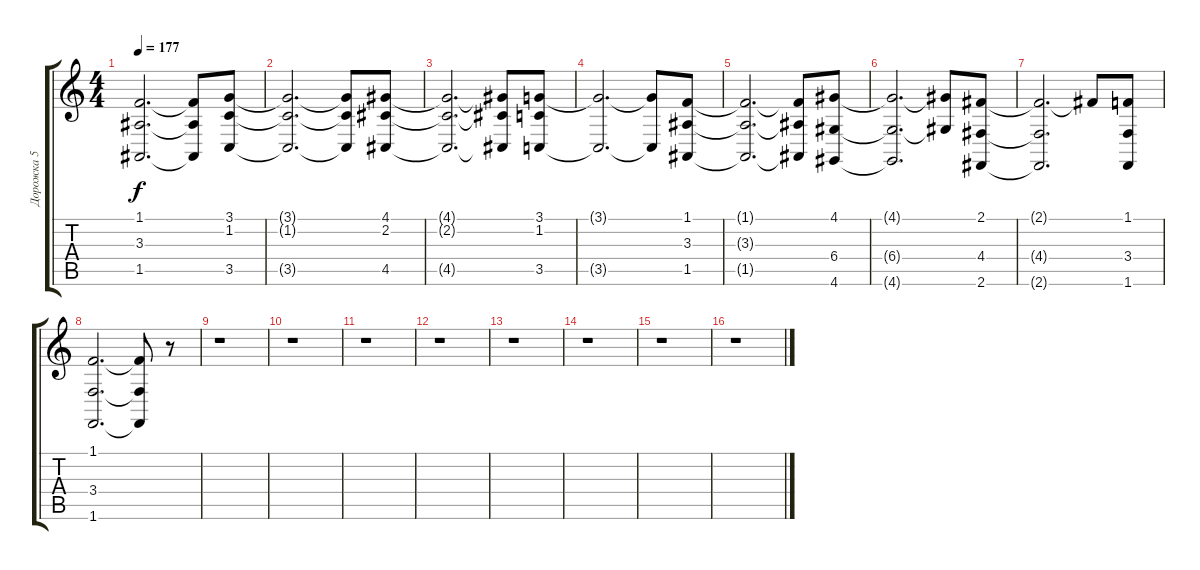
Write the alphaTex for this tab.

\track ("Дорожка 5" "Дорожка 5") {instrument synthstrings1}
\staff {score tabs}
\tuning (E4 B3 G3 D3 A2 E2) {hide}
\ts (4 4)
\tempo 177
\clef g2
\ks c
(1.1{t} 3.3{t} 1.5{t}).2{d dy f} (1.1{t} 3.3{t} 1.5{t}).8 (3.1 1.2 3.5).8 |
(3.1{t} 1.2{t} 3.5{t}).2{d} (3.1{t} 1.2{t} 3.5{t}).8 (4.1 2.2 4.5).8 |
(4.1{t} 2.2{t} 4.5{t}).2{d} (4.1{t} 2.2{t} 4.5{t}).8 (3.1 1.2 3.5).8 |
(3.1{t} 3.5{t}).2{d} (3.1{t} 3.5{t}).8 (1.1 3.3 1.5).8 |
(1.1{t} 3.3{t} 1.5{t}).2{d} (1.1{t} 3.3{t} 1.5{t}).8 (4.1 6.4 4.6).8 |
(4.1{t} 6.4{t} 4.6{t}).2{d} (4.1{t} 6.4{t}).8 (2.1 4.4 2.6).8 |
(2.1{t} 4.4{t} 2.6{t}).2{d} 2.1{t}.8 (1.1 3.4 1.6).8 |
(1.1 3.4 1.6).2{d} (1.1{t} 3.4{t} 1.6{t}).8 r.8 |
r.1 |
r.1 |
r.1 |
r.1 |
r.1 |
r.1 |
r.1 |
r.1
